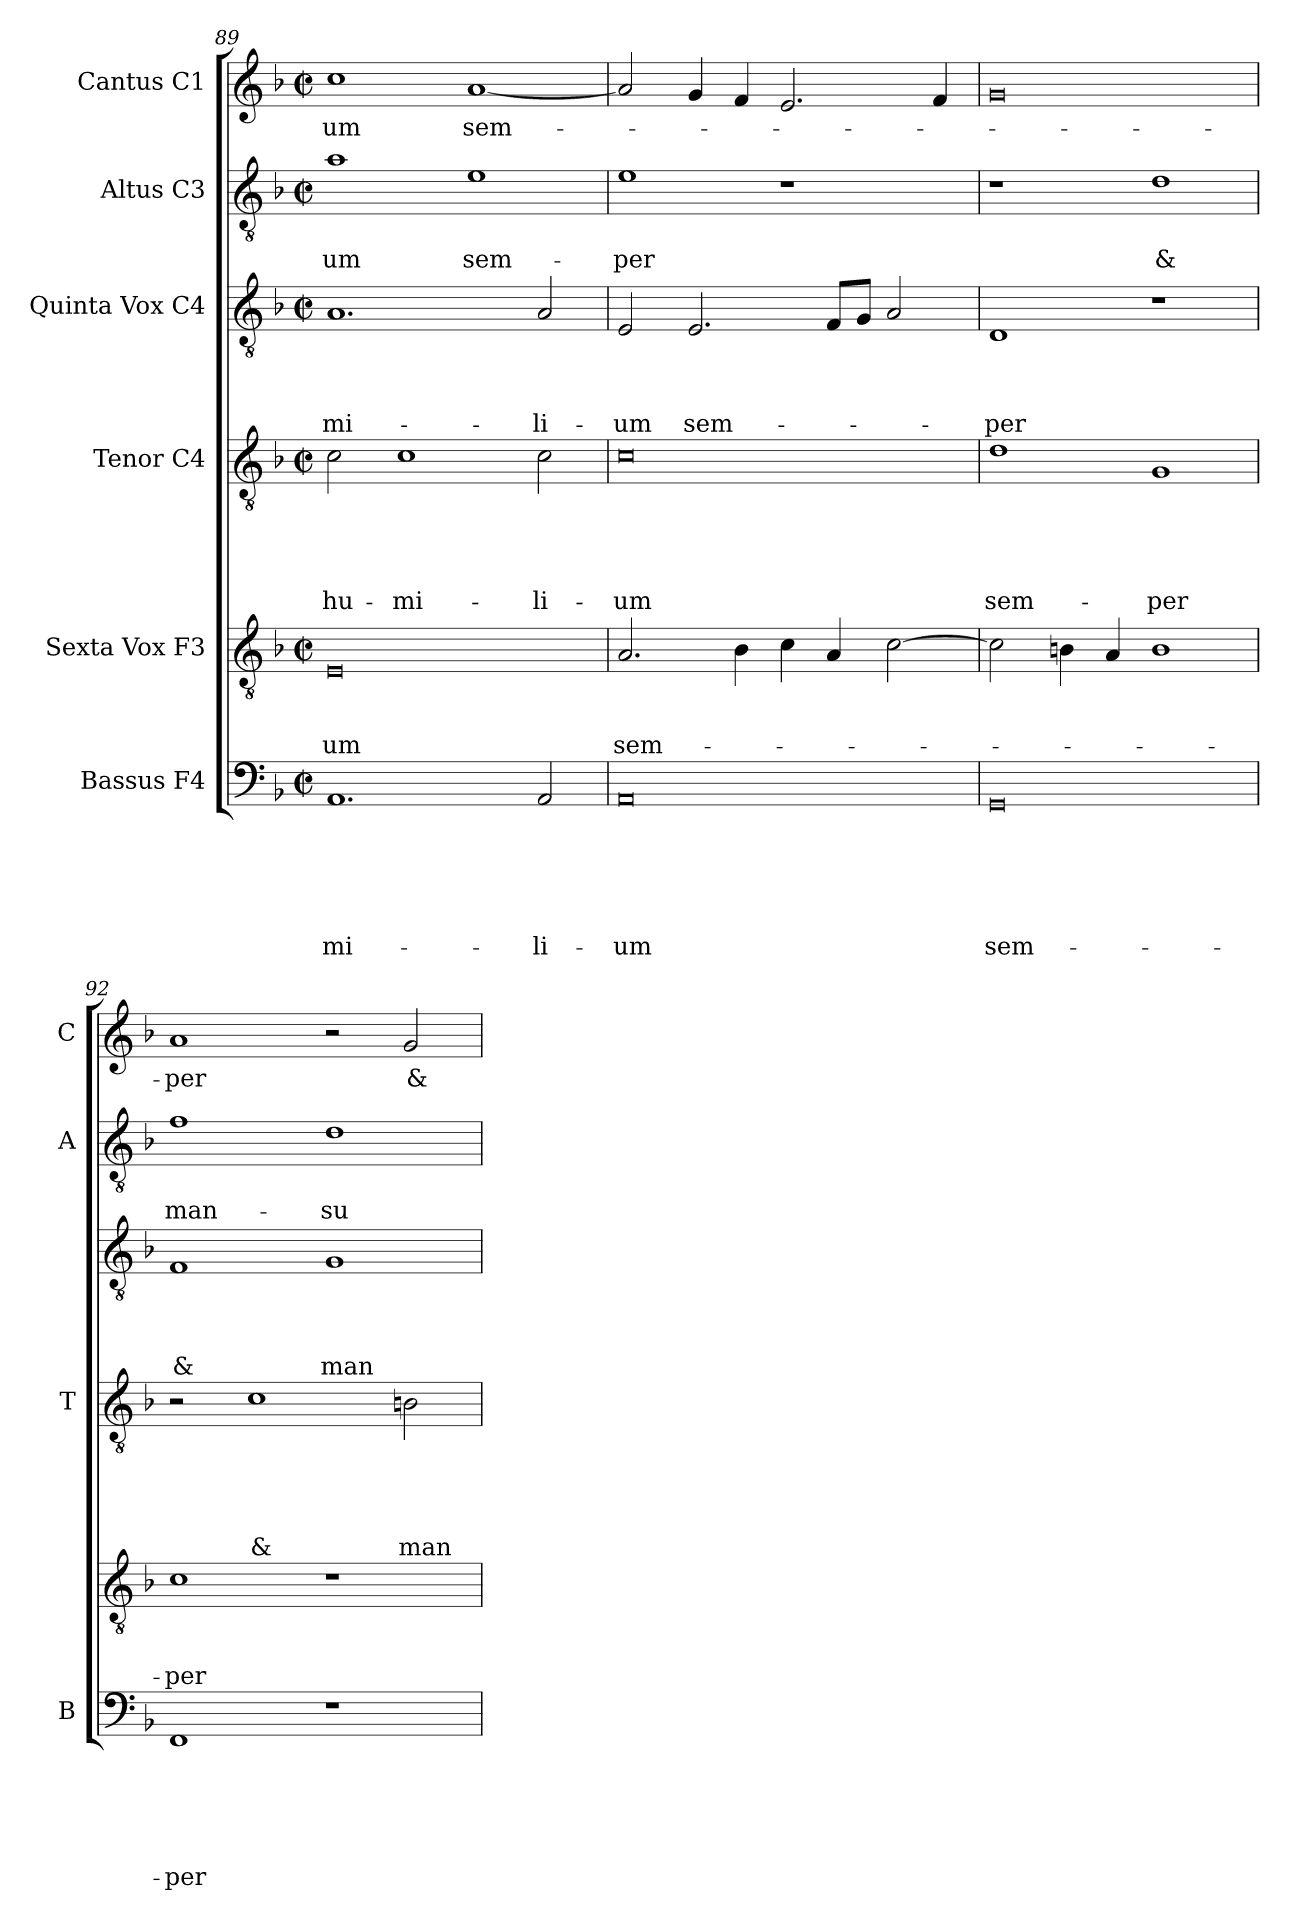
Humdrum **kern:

**kern	**text	**text	**text	**text	**text	**text	**kern	**text	**text	**text	**kern	**text	**text	**text	**text	**text	**kern	**text	**text	**text	**text	**kern	**text	**text	**kern	**text
*part6	*part6	*part6	*part6	*part6	*part6	*part6	*part5	*part5	*part5	*part5	*part4	*part4	*part4	*part4	*part4	*part4	*part3	*part3	*part3	*part3	*part3	*part2	*part2	*part2	*part1	*part1
*staff6	*staff6	*staff6	*staff6	*staff6	*staff6	*staff6	*staff5	*staff5	*staff5	*staff5	*staff4	*staff4	*staff4	*staff4	*staff4	*staff4	*staff3	*staff3	*staff3	*staff3	*staff3	*staff2	*staff2	*staff2	*staff1	*staff1
*I"Bassus F4	*	*	*	*	*	*	*I"Sexta Vox F3	*	*	*	*I"Tenor C4	*	*	*	*	*	*I"Quinta Vox C4	*	*	*	*	*I"Altus C3	*	*	*I"Cantus C1	*
*I'B	*	*	*	*	*	*	*	*	*	*	*I'T	*	*	*	*	*	*	*	*	*	*	*I'A	*	*	*I'C	*
*clefF4	*	*	*	*	*	*	*clefGv2	*	*	*	*clefGv2	*	*	*	*	*	*clefGv2	*	*	*	*	*clefGv2	*	*	*clefG2	*
*k[b-]	*	*	*	*	*	*	*k[b-]	*	*	*	*k[b-]	*	*	*	*	*	*k[b-]	*	*	*	*	*k[b-]	*	*	*k[b-]	*
*F:	*	*	*	*	*	*	*F:	*	*	*	*F:	*	*	*	*	*	*F:	*	*	*	*	*F:	*	*	*F:	*
*M2/2	*	*	*	*	*	*	*M2/2	*	*	*	*M2/2	*	*	*	*	*	*M2/2	*	*	*	*	*M2/2	*	*	*M2/2	*
*met(c|)	*	*	*	*	*	*	*met(c|)	*	*	*	*met(c|)	*	*	*	*	*	*met(c|)	*	*	*	*	*met(c|)	*	*	*met(c|)	*
=89	=89	=89	=89	=89	=89	=89	=89	=89	=89	=89	=89	=89	=89	=89	=89	=89	=89	=89	=89	=89	=89	=89	=89	=89	=89	=89
!	!	!	!	!	!	!LO:LY:b	!	!	!	!LO:LY:b	!	!	!	!	!	!LO:LY:b	!	!	!	!	!LO:LY:b	!	!	!LO:LY:b	!	!LO:LY:b
1.AA	.	.	.	.	.	-mi-	0E	.	.	-um	2c\	.	.	.	.	hu-	1.A	.	.	.	-mi-	1a	.	-um	1cc	-um
!	!	!	!	!	!	!	!	!	!	!	!	!	!	!	!	!LO:LY:b	!	!	!	!	!	!	!	!	!	!
.	.	.	.	.	.	.	.	.	.	.	1c	.	.	.	.	-mi-	.	.	.	.	.	.	.	.	.	.
!	!	!	!	!	!	!	!	!	!	!	!	!	!	!	!	!	!	!	!	!	!	!	!	!LO:LY:b	!	!LO:LY:b
.	.	.	.	.	.	.	.	.	.	.	.	.	.	.	.	.	.	.	.	.	.	1e	.	sem-	[1a	sem-
!	!	!	!	!	!	!LO:LY:b	!	!	!	!	!	!	!	!	!	!LO:LY:b	!	!	!	!	!LO:LY:b	!	!	!	!	!
2AA/	.	.	.	.	.	-li-	.	.	.	.	2c\	.	.	.	.	-li-	2A/	.	.	.	-li-	.	.	.	.	.
=90	=90	=90	=90	=90	=90	=90	=90	=90	=90	=90	=90	=90	=90	=90	=90	=90	=90	=90	=90	=90	=90	=90	=90	=90	=90	=90
!	!	!	!	!	!	!LO:LY:b	!	!	!	!LO:LY:b	!	!	!	!	!	!LO:LY:b	!	!	!	!	!LO:LY:b	!	!	!LO:LY:b	!	!
0AA	.	.	.	.	.	-um	2.A/	.	.	sem-	0c	.	.	.	.	-um	2E/	.	.	.	-um	1e	.	-per	2a/]	.
!	!	!	!	!	!	!	!	!	!	!	!	!	!	!	!	!	!	!	!	!	!LO:LY:b	!	!	!	!	!
.	.	.	.	.	.	.	.	.	.	.	.	.	.	.	.	.	2.E/	.	.	.	sem-	.	.	.	4g/	.
.	.	.	.	.	.	.	4B-\	.	.	.	.	.	.	.	.	.	.	.	.	.	.	.	.	.	4f/	.
.	.	.	.	.	.	.	4c\	.	.	.	.	.	.	.	.	.	.	.	.	.	.	1r	.	.	2.e/	.
.	.	.	.	.	.	.	4A/	.	.	.	.	.	.	.	.	.	8F/L	.	.	.	.	.	.	.	.	.
.	.	.	.	.	.	.	.	.	.	.	.	.	.	.	.	.	8G/J	.	.	.	.	.	.	.	.	.
.	.	.	.	.	.	.	[2c\	.	.	.	.	.	.	.	.	.	2A/	.	.	.	.	.	.	.	.	.
.	.	.	.	.	.	.	.	.	.	.	.	.	.	.	.	.	.	.	.	.	.	.	.	.	4f/	.
=91	=91	=91	=91	=91	=91	=91	=91	=91	=91	=91	=91	=91	=91	=91	=91	=91	=91	=91	=91	=91	=91	=91	=91	=91	=91	=91
!	!	!	!	!	!	!LO:LY:b	!	!	!	!	!	!	!	!	!	!LO:LY:b	!	!	!	!	!LO:LY:b	!	!	!	!	!
0GG	.	.	.	.	.	sem-	2c\]	.	.	.	1d	.	.	.	.	sem-	1D	.	.	.	-per	1r	.	.	0g	.
.	.	.	.	.	.	.	4Bn\	.	.	.	.	.	.	.	.	.	.	.	.	.	.	.	.	.	.	.
.	.	.	.	.	.	.	4A/	.	.	.	.	.	.	.	.	.	.	.	.	.	.	.	.	.	.	.
!	!	!	!	!	!	!	!	!	!	!	!	!	!	!	!	!LO:LY:b	!	!	!	!	!	!	!	!LO:LY:b	!	!
.	.	.	.	.	.	.	1B	.	.	.	1G	.	.	.	.	-per	1r	.	.	.	.	1d	.	&	.	.
=92	=92	=92	=92	=92	=92	=92	=92	=92	=92	=92	=92	=92	=92	=92	=92	=92	=92	=92	=92	=92	=92	=92	=92	=92	=92	=92
!	!	!	!	!	!	!LO:LY:b	!	!	!	!LO:LY:b	!	!	!	!	!	!	!	!	!	!	!LO:LY:b	!	!	!LO:LY:b	!	!LO:LY:b
1FF	.	.	.	.	.	-per	1c	.	.	-per	2r	.	.	.	.	.	1F	.	.	.	&	1f	.	man-	1a	-per
!	!	!	!	!	!	!	!	!	!	!	!	!	!	!	!	!LO:LY:b	!	!	!	!	!	!	!	!	!	!
.	.	.	.	.	.	.	.	.	.	.	1c	.	.	.	.	&	.	.	.	.	.	.	.	.	.	.
!	!	!	!	!	!	!	!	!	!	!	!	!	!	!	!	!	!	!	!	!	!LO:LY:b	!	!	!LO:LY:b	!	!
1r	.	.	.	.	.	.	1r	.	.	.	.	.	.	.	.	.	1G	.	.	.	man-	1d	.	-su-	2r	.
!	!	!	!	!	!	!	!	!	!	!	!	!	!	!	!	!LO:LY:b	!	!	!	!	!	!	!	!	!	!LO:LY:b
.	.	.	.	.	.	.	.	.	.	.	2Bn\	.	.	.	.	man-	.	.	.	.	.	.	.	.	2g/	&
=	=	=	=	=	=	=	=	=	=	=	=	=	=	=	=	=	=	=	=	=	=	=	=	=	=	=
*-	*-	*-	*-	*-	*-	*-	*-	*-	*-	*-	*-	*-	*-	*-	*-	*-	*-	*-	*-	*-	*-	*-	*-	*-	*-	*-
